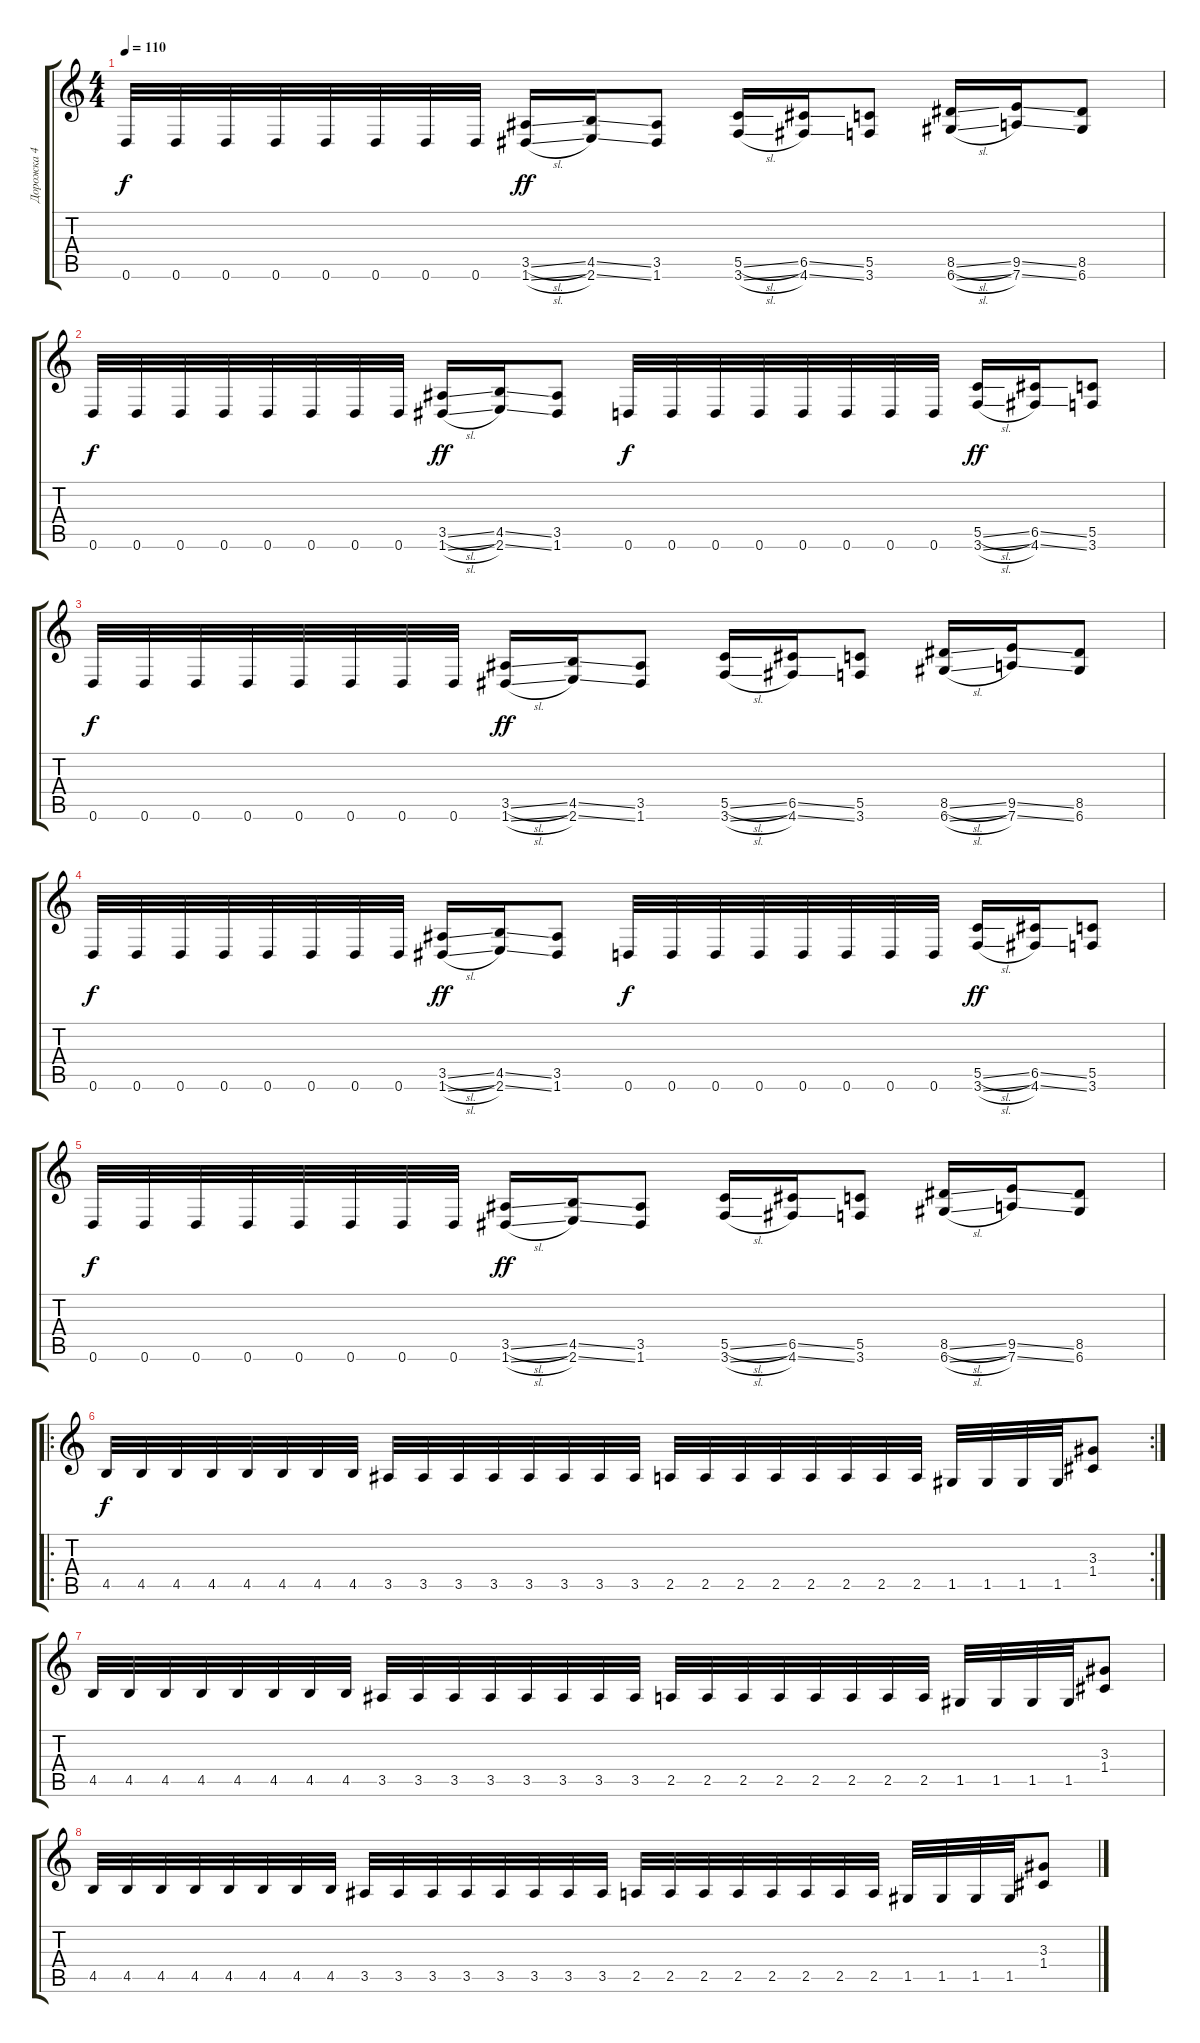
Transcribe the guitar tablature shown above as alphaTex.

\track ("Дорожка 4" "Дорожка 4") {instrument overdrivenguitar}
\staff {score tabs}
\tuning (D4 A3 F3 C3 G2 D2) {hide}
\ts (4 4)
\tempo 110
\clef g2
\ks c
0.6.32{dy f} 0.6.32 0.6.32 0.6.32 0.6.32 0.6.32 0.6.32 0.6.32 (3.5{sl} 1.6{sl}).16{dy ff} (4.5{ss} 2.6{ss}).16 (3.5 1.6).8 (5.5{sl} 3.6{sl}).16 (6.5{ss} 4.6{ss}).16 (5.5 3.6).8 (8.5{sl} 6.6{sl}).16 (9.5{ss} 7.6{ss}).16 (8.5 6.6).8 |
0.6.32{dy f} 0.6.32 0.6.32 0.6.32 0.6.32 0.6.32 0.6.32 0.6.32 (3.5{sl} 1.6{sl}).16{dy ff} (4.5{ss} 2.6{ss}).16 (3.5 1.6).8 0.6.32{dy f} 0.6.32 0.6.32 0.6.32 0.6.32 0.6.32 0.6.32 0.6.32 (5.5{sl} 3.6{sl}).16{dy ff} (6.5{ss} 4.6{ss}).16 (5.5 3.6).8 |
0.6.32{dy f} 0.6.32 0.6.32 0.6.32 0.6.32 0.6.32 0.6.32 0.6.32 (3.5{sl} 1.6{sl}).16{dy ff} (4.5{ss} 2.6{ss}).16 (3.5 1.6).8 (5.5{sl} 3.6{sl}).16 (6.5{ss} 4.6{ss}).16 (5.5 3.6).8 (8.5{sl} 6.6{sl}).16 (9.5{ss} 7.6{ss}).16 (8.5 6.6).8 |
0.6.32{dy f} 0.6.32 0.6.32 0.6.32 0.6.32 0.6.32 0.6.32 0.6.32 (3.5{sl} 1.6{sl}).16{dy ff} (4.5{ss} 2.6{ss}).16 (3.5 1.6).8 0.6.32{dy f} 0.6.32 0.6.32 0.6.32 0.6.32 0.6.32 0.6.32 0.6.32 (5.5{sl} 3.6{sl}).16{dy ff} (6.5{ss} 4.6{ss}).16 (5.5 3.6).8 |
0.6.32{dy f} 0.6.32 0.6.32 0.6.32 0.6.32 0.6.32 0.6.32 0.6.32 (3.5{sl} 1.6{sl}).16{dy ff} (4.5{ss} 2.6{ss}).16 (3.5 1.6).8 (5.5{sl} 3.6{sl}).16 (6.5{ss} 4.6{ss}).16 (5.5 3.6).8 (8.5{sl} 6.6{sl}).16 (9.5{ss} 7.6{ss}).16 (8.5 6.6).8 |
\ro
\rc 2
4.5.32{dy f} 4.5.32 4.5.32 4.5.32 4.5.32 4.5.32 4.5.32 4.5.32 3.5.32 3.5.32 3.5.32 3.5.32 3.5.32 3.5.32 3.5.32 3.5.32 2.5.32 2.5.32 2.5.32 2.5.32 2.5.32 2.5.32 2.5.32 2.5.32 1.5.32 1.5.32 1.5.32 1.5.32 (3.3 1.4).8 |
4.5.32 4.5.32 4.5.32 4.5.32 4.5.32 4.5.32 4.5.32 4.5.32 3.5.32 3.5.32 3.5.32 3.5.32 3.5.32 3.5.32 3.5.32 3.5.32 2.5.32 2.5.32 2.5.32 2.5.32 2.5.32 2.5.32 2.5.32 2.5.32 1.5.32 1.5.32 1.5.32 1.5.32 (3.3 1.4).8 |
4.5.32 4.5.32 4.5.32 4.5.32 4.5.32 4.5.32 4.5.32 4.5.32 3.5.32 3.5.32 3.5.32 3.5.32 3.5.32 3.5.32 3.5.32 3.5.32 2.5.32 2.5.32 2.5.32 2.5.32 2.5.32 2.5.32 2.5.32 2.5.32 1.5.32 1.5.32 1.5.32 1.5.32 (3.3 1.4).8
